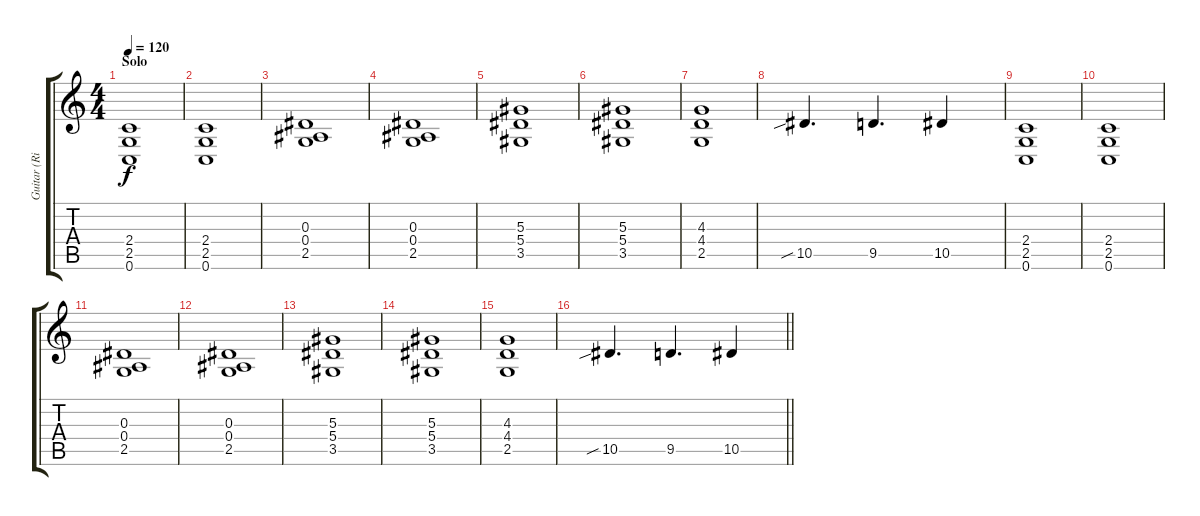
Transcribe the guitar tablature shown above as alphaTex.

\track ("Guitar (Right)" "Guitar (Ri") {instrument distortionguitar}
\staff {score tabs}
\tuning (C4 G3 Eb3 Bb2 F2 C2) {hide}
\ts (4 4)
\section ("" "Solo")
\tempo 120
\clef g2
\ks c
(2.4 2.5 0.6).1{dy f} |
(2.4 2.5 0.6).1 |
(0.3 0.4 2.5).1 |
(0.3 0.4 2.5).1 |
(5.3 5.4 3.5).1 |
(5.3 5.4 3.5).1 |
(4.3 4.4 2.5).1 |
10.5{sib}.4{d} 9.5.4{d} 10.5.4 |
(2.4 2.5 0.6).1 |
(2.4 2.5 0.6).1 |
(0.3 0.4 2.5).1 |
(0.3 0.4 2.5).1 |
(5.3 5.4 3.5).1 |
(5.3 5.4 3.5).1 |
(4.3 4.4 2.5).1 |
\barLineRight lightlight
10.5{sib}.4{d} 9.5.4{d} 10.5.4
